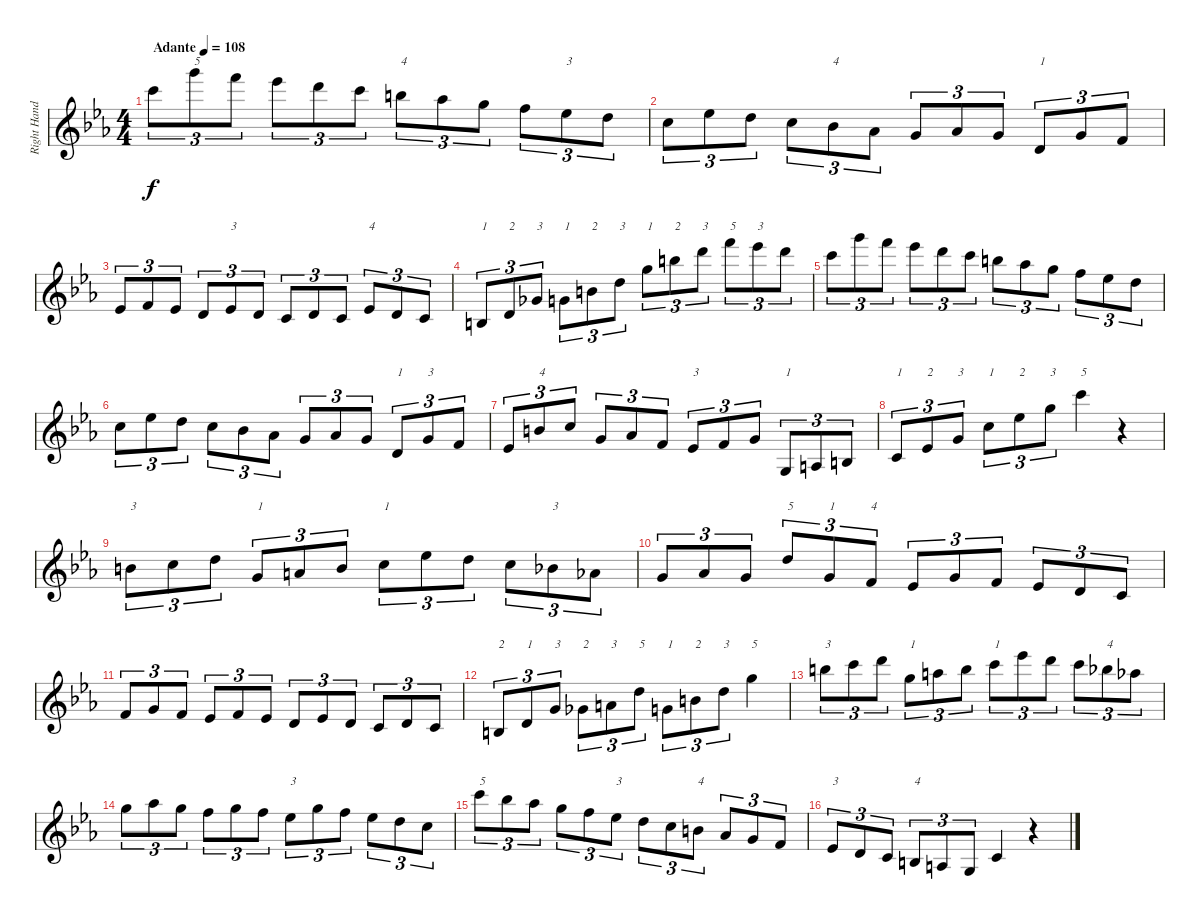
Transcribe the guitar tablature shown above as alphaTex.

\track ("Right Hand" "Right Hand") {instrument acousticgrandpiano}
\staff {score}
\tuning (E5 B4 G4 D4 A3 E3) {hide}
\ts (4 4)
\tempo (108 "Adante")
\clef g2
\ks cminor
13.2.8{tu (3 2) dy f instrument acousticgrandpiano} 15.1.8{tu (3 2) txt "5"} 13.1.8{tu (3 2)} 11.1.8{tu (3 2)} 10.1.8{tu (3 2)} 8.1.8{tu (3 2)} 7.1.8{tu (3 2) txt "4"} 9.2.8{tu (3 2)} 8.2.8{tu (3 2)} 6.2.8{tu (3 2)} 8.3.8{tu (3 2) txt "3"} 7.3.8{tu (3 2)} |
5.3.8{tu (3 2)} 4.2.8{tu (3 2)} 3.2.8{tu (3 2)} 1.2.8{tu (3 2)} 3.3.8{tu (3 2) txt "4"} 1.3.8{tu (3 2)} 0.3.8{tu (3 2)} 1.3.8{tu (3 2)} 0.3.8{tu (3 2)} 0.4.8{tu (3 2) txt "1"} 0.3.8{tu (3 2)} 3.4.8{tu (3 2)} |
1.4.8{tu (3 2)} 3.4.8{tu (3 2)} 1.4.8{tu (3 2)} 0.4.8{tu (3 2)} 1.4.8{tu (3 2) txt "3"} 0.4.8{tu (3 2)} 3.5.8{tu (3 2)} 0.4.8{tu (3 2)} 3.5.8{tu (3 2)} 1.4.8{tu (3 2) txt "4"} 0.4.8{tu (3 2)} 3.5.8{tu (3 2)} |
2.5.8{tu (3 2) txt "1"} 0.4.8{tu (3 2) txt "2"} 4.4.8{tu (3 2) txt "3"} 0.3.8{tu (3 2) txt "1"} 0.2.8{tu (3 2) txt "2"} 3.2.8{tu (3 2) txt "3"} 3.1.8{tu (3 2) txt "1"} 7.1.8{tu (3 2) txt "2"} 10.1.8{tu (3 2) txt "3"} 13.1.8{tu (3 2) txt "5"} 11.1.8{tu (3 2) txt "3"} 10.1.8{tu (3 2)} |
8.1.8{tu (3 2)} 15.1.8{tu (3 2)} 13.1.8{tu (3 2)} 11.1.8{tu (3 2)} 10.1.8{tu (3 2)} 8.1.8{tu (3 2)} 7.1.8{tu (3 2)} 9.2.8{tu (3 2)} 8.2.8{tu (3 2)} 6.2.8{tu (3 2)} 8.3.8{tu (3 2)} 7.3.8{tu (3 2)} |
5.3.8{tu (3 2)} 4.2.8{tu (3 2)} 3.2.8{tu (3 2)} 1.2.8{tu (3 2)} 3.3.8{tu (3 2)} 1.3.8{tu (3 2)} 0.3.8{tu (3 2)} 1.3.8{tu (3 2)} 0.3.8{tu (3 2)} 0.4.8{tu (3 2) txt "1"} 0.3.8{tu (3 2) txt "3"} 3.4.8{tu (3 2)} |
1.4.8{tu (3 2)} 0.2.8{tu (3 2) txt "4"} 1.2.8{tu (3 2)} 0.3.8{tu (3 2)} 1.3.8{tu (3 2)} 3.4.8{tu (3 2)} 1.4.8{tu (3 2) txt "3"} 3.4.8{tu (3 2)} 0.3.8{tu (3 2)} 3.6.8{tu (3 2) txt "1"} 0.5.8{tu (3 2)} 2.5.8{tu (3 2)} |
3.5.8{tu (3 2) txt "1"} 1.4.8{tu (3 2) txt "2"} 0.3.8{tu (3 2) txt "3"} 1.2.8{tu (3 2) txt "1"} 4.2.8{tu (3 2) txt "2"} 3.1.8{tu (3 2) txt "3"} 8.1.4{txt "5"} r.4 |
0.2.8{tu (3 2) txt "3"} 5.3.8{tu (3 2)} 3.2.8{tu (3 2)} 0.3.8{tu (3 2) txt "1"} 2.3.8{tu (3 2)} 0.2.8{tu (3 2)} 1.2.8{tu (3 2) txt "1"} 4.2.8{tu (3 2)} 3.2.8{tu (3 2)} 1.2.8{tu (3 2)} 3.3.8{tu (3 2) txt "3"} 1.3.8{tu (3 2)} |
0.3.8{tu (3 2)} 1.3.8{tu (3 2)} 0.3.8{tu (3 2)} 3.2.8{tu (3 2) txt "5"} 0.3.8{tu (3 2) txt "1"} 3.4.8{tu (3 2) txt "4"} 1.4.8{tu (3 2)} 0.3.8{tu (3 2)} 3.4.8{tu (3 2)} 1.4.8{tu (3 2)} 0.4.8{tu (3 2)} 3.5.8{tu (3 2)} |
3.4.8{tu (3 2)} 0.3.8{tu (3 2)} 3.4.8{tu (3 2)} 1.4.8{tu (3 2)} 3.4.8{tu (3 2)} 1.4.8{tu (3 2)} 0.4.8{tu (3 2)} 1.4.8{tu (3 2)} 0.4.8{tu (3 2)} 3.5.8{tu (3 2)} 0.4.8{tu (3 2)} 3.5.8{tu (3 2)} |
2.5.8{tu (3 2) txt "2"} 0.4.8{tu (3 2) txt "1"} 0.3.8{tu (3 2) txt "3"} 4.4.8{tu (3 2) txt "2"} 2.3.8{tu (3 2) txt "3"} 3.2.8{tu (3 2) txt "5"} 0.3.8{tu (3 2) txt "1"} 0.2.8{tu (3 2) txt "2"} 3.2.8{tu (3 2) txt "3"} 3.1.4{txt "5"} |
7.1.8{tu (3 2) txt "3"} 8.1.8{tu (3 2)} 10.1.8{tu (3 2)} 3.1.8{tu (3 2) txt "1"} 5.1.8{tu (3 2)} 7.1.8{tu (3 2)} 8.1.8{tu (3 2) txt "1"} 11.1.8{tu (3 2)} 10.1.8{tu (3 2)} 8.1.8{tu (3 2)} 6.1.8{tu (3 2) txt "4"} 4.1.8{tu (3 2)} |
3.1.8{tu (3 2)} 4.1.8{tu (3 2)} 3.1.8{tu (3 2)} 1.1.8{tu (3 2)} 3.1.8{tu (3 2)} 1.1.8{tu (3 2)} 4.2.8{tu (3 2) txt "3"} 3.1.8{tu (3 2)} 1.1.8{tu (3 2)} 4.2.8{tu (3 2)} 3.2.8{tu (3 2)} 1.2.8{tu (3 2)} |
8.1.8{tu (3 2) txt "5"} 6.1.8{tu (3 2)} 4.1.8{tu (3 2)} 3.1.8{tu (3 2)} 1.1.8{tu (3 2)} 4.2.8{tu (3 2) txt "3"} 3.2.8{tu (3 2)} 1.2.8{tu (3 2)} 0.2.8{tu (3 2) txt "4"} 1.3.8{tu (3 2)} 0.3.8{tu (3 2)} 3.4.8{tu (3 2)} |
1.4.8{tu (3 2) txt "3"} 0.4.8{tu (3 2)} 3.5.8{tu (3 2)} 2.5.8{tu (3 2) txt "4"} 0.5.8{tu (3 2)} 3.6.8{tu (3 2)} 3.5.4 r.4
